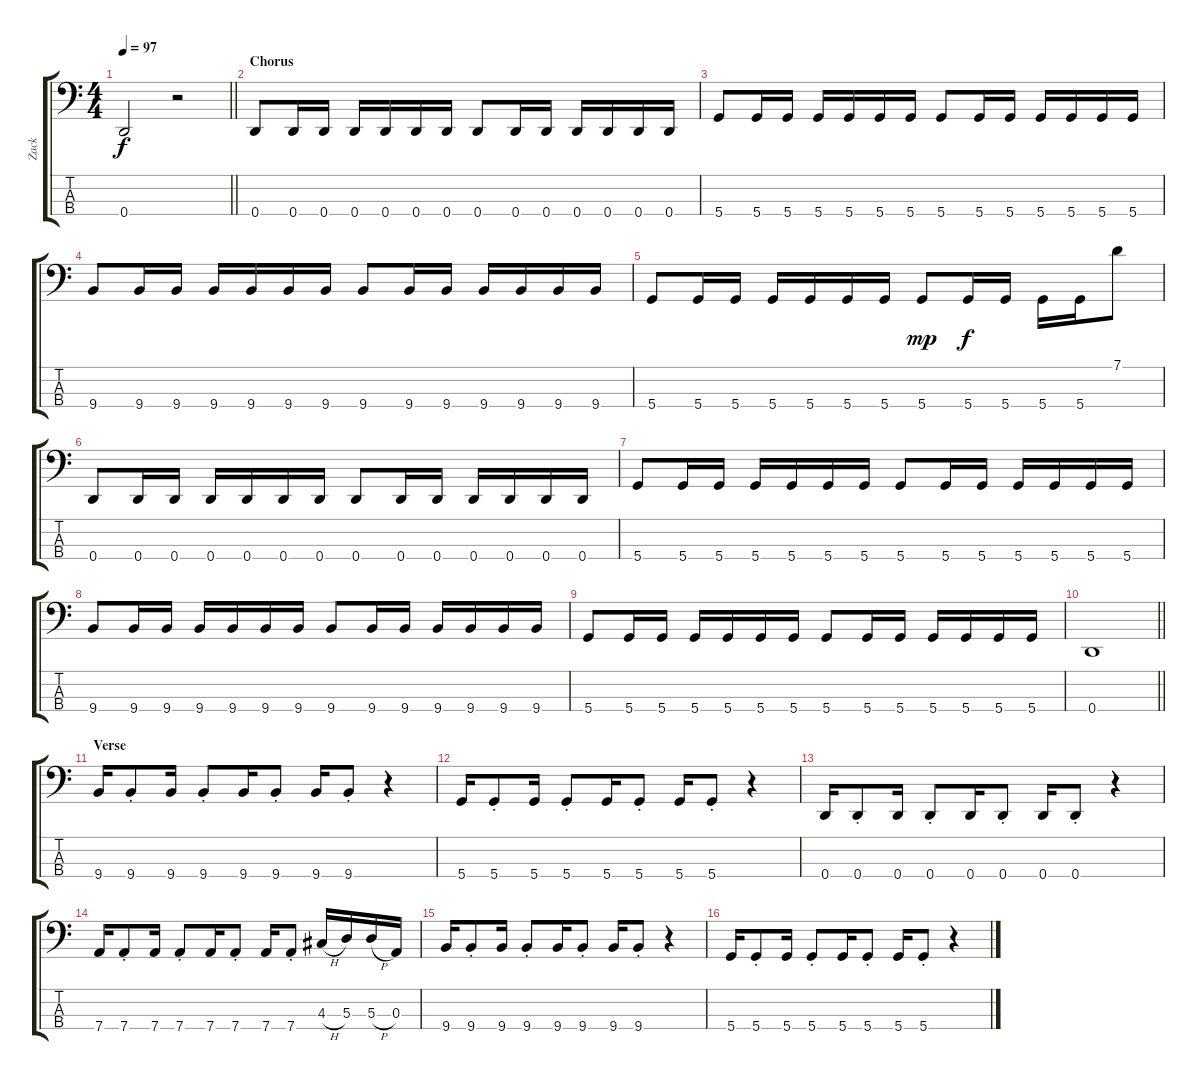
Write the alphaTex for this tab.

\track ("Zack" "Zack") {instrument electricbassfinger}
\staff {score tabs}
\tuning (G2 D2 A1 D1) {hide}
\ts (4 4)
\tempo 97
\clef f4
\barLineRight lightlight
\ks c
0.4{t}.2{dy f} r.2 |
\section ("" "Chorus")
0.4.8 0.4.16 0.4.16 0.4.16 0.4.16 0.4.16 0.4.16 0.4.8 0.4.16 0.4.16 0.4.16 0.4.16 0.4.16 0.4.16 |
5.4.8 5.4.16 5.4.16 5.4.16 5.4.16 5.4.16 5.4.16 5.4.8 5.4.16 5.4.16 5.4.16 5.4.16 5.4.16 5.4.16 |
9.4.8 9.4.16 9.4.16 9.4.16 9.4.16 9.4.16 9.4.16 9.4.8 9.4.16 9.4.16 9.4.16 9.4.16 9.4.16 9.4.16 |
5.4.8 5.4.16 5.4.16 5.4.16 5.4.16 5.4.16 5.4.16 5.4.8{dy mp} 5.4.16{dy f} 5.4.16 5.4.16 5.4.16 7.1.8 |
0.4.8 0.4.16 0.4.16 0.4.16 0.4.16 0.4.16 0.4.16 0.4.8 0.4.16 0.4.16 0.4.16 0.4.16 0.4.16 0.4.16 |
5.4.8 5.4.16 5.4.16 5.4.16 5.4.16 5.4.16 5.4.16 5.4.8 5.4.16 5.4.16 5.4.16 5.4.16 5.4.16 5.4.16 |
9.4.8 9.4.16 9.4.16 9.4.16 9.4.16 9.4.16 9.4.16 9.4.8 9.4.16 9.4.16 9.4.16 9.4.16 9.4.16 9.4.16 |
5.4.8 5.4.16 5.4.16 5.4.16 5.4.16 5.4.16 5.4.16 5.4.8 5.4.16 5.4.16 5.4.16 5.4.16 5.4.16 5.4.16 |
\barLineRight lightlight
0.4.1 |
\section ("" "Verse")
9.4.16 9.4{st}.8 9.4.16 9.4{st}.8 9.4.16 9.4{st}.8 9.4.16 9.4{st}.8 r.4 |
5.4.16 5.4{st}.8 5.4.16 5.4{st}.8 5.4.16 5.4{st}.8 5.4.16 5.4{st}.8 r.4 |
0.4.16 0.4{st}.8 0.4.16 0.4{st}.8 0.4.16 0.4{st}.8 0.4.16 0.4{st}.8 r.4 |
7.4.16 7.4{st}.8 7.4.16 7.4{st}.8 7.4.16 7.4{st}.8 7.4.16 7.4{st}.8 4.3{h}.16 5.3.16 5.3{h}.16 0.3.16 |
9.4.16 9.4{st}.8 9.4.16 9.4{st}.8 9.4.16 9.4{st}.8 9.4.16 9.4{st}.8 r.4 |
5.4.16 5.4{st}.8 5.4.16 5.4{st}.8 5.4.16 5.4{st}.8 5.4.16 5.4{st}.8 r.4
